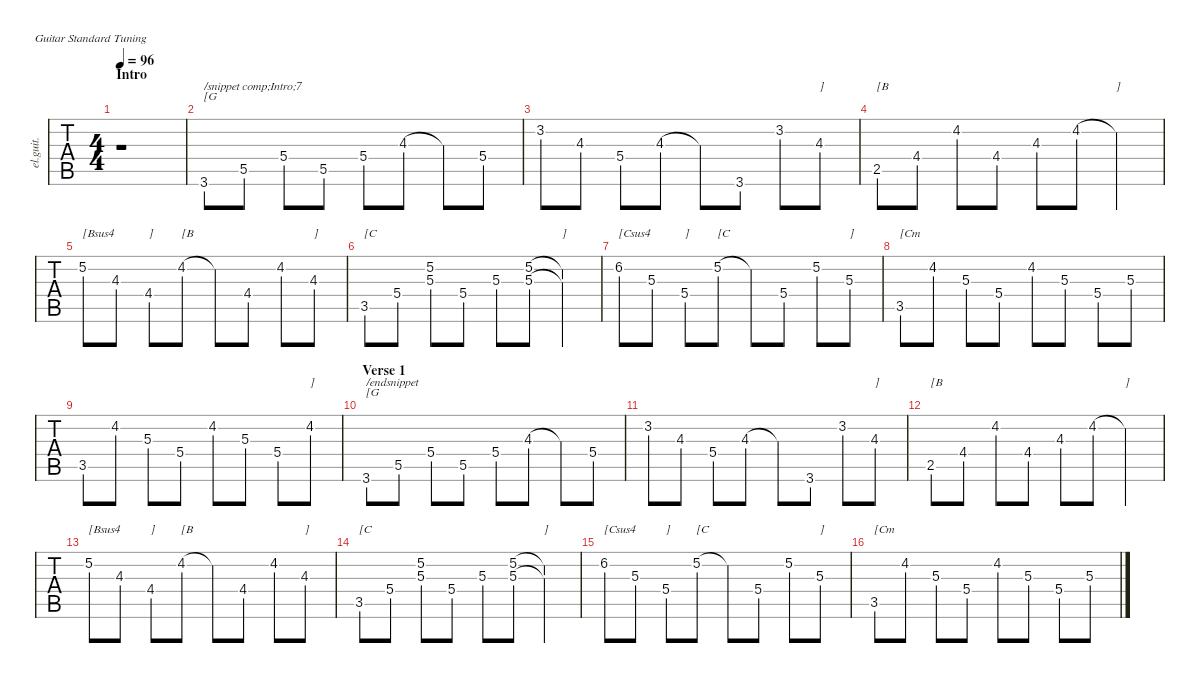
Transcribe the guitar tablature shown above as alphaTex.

\defaultSystemsLayout 4
\hideDynamics
\bracketExtendMode nobrackets
\track ("Guitar L7" "el.guit.") {instrument electricguitarclean}
\staff {tabs}
\tuning (E4 B3 G3 D3 A2 E2)
\ts (4 4)
\section ("" "Intro")
\tempo 96
\clef g2
\ks g
r.1{dy mf instrument electricguitarclean} |
3.6{lf 2 acc forcenatural}.8{txt "/snippet comp;Intro;7\n[G"} 5.5{lf 4 acc forcenatural}.8 5.4{lf 5 acc forcenatural}.8 5.5{lf 4 acc forcenatural}.8 5.4{lf 5 acc forcenatural}.8 4.3{lf 3 acc forcenatural}.8 4.3{t acc forcenatural}.8 5.4{lf 5 acc forcenatural}.8 |
3.2{lf 2 acc forcenatural}.8 4.3{lf 3 acc forcenatural}.8 5.4{lf 5 acc forcenatural}.8 4.3{lf 3 acc forcenatural}.8 4.3{t acc forcenatural}.8 3.6{lf 2 acc forcenatural}.8 3.2{lf 2 acc forcenatural}.8 4.3{lf 3 acc forcenatural}.8{txt "]"} |
2.5{lf 2 acc forcenatural}.8{txt "[B"} 4.4{lf 4 acc #}.8 4.2{lf 4 acc #}.8 4.4{lf 4 acc #}.8 4.3{lf 4 acc forcenatural}.8 4.2{lf 4 acc #}.8 4.2{t acc #}.4{txt "]"} |
5.2{lf 5 acc forcenatural}.8{txt "[Bsus4"} 4.3{lf 4 acc forcenatural}.8 4.4{lf 4 acc #}.8{txt "]"} 4.2{lf 4 acc #}.8{txt "[B"} 4.2{t acc #}.8 4.4{lf 4 acc #}.8 4.2{lf 4 acc #}.8 4.3{lf 4 acc forcenatural}.8{txt "]"} |
3.5{lf 2 acc forcenatural}.8{txt "[C"} 5.4{lf 4 acc forcenatural}.8 (5.3{lf 4 acc forcenatural} 5.2{lf 4 acc forcenatural}).8 5.4{lf 4 acc forcenatural}.8 5.3{lf 4 acc forcenatural}.8 (5.2{lf 4 acc forcenatural} 5.3{lf 4 acc forcenatural}).8 (5.3{t acc forcenatural} 5.2{t acc forcenatural}).4{txt "]"} |
6.2{lf 5 acc forcenatural}.8{txt "[Csus4"} 5.3{lf 4 acc forcenatural}.8 5.4{lf 4 acc forcenatural}.8{txt "]"} 5.2{lf 4 acc forcenatural}.8{txt "[C"} 5.2{t acc forcenatural}.8 5.4{lf 4 acc forcenatural}.8 5.2{lf 4 acc forcenatural}.8 5.3{lf 4 acc forcenatural}.8{txt "]"} |
3.5{lf 2 acc forcenatural}.8{txt "[Cm"} 4.2{lf 3 acc #}.8 5.3{lf 5 acc forcenatural}.8 5.4{lf 4 acc forcenatural}.8 4.2{lf 3 acc #}.8 5.3{lf 5 acc forcenatural}.8 5.4{lf 4 acc forcenatural}.8 5.3{lf 5 acc forcenatural}.8 |
3.5{lf 2 acc forcenatural}.8 4.2{lf 3 acc #}.8 5.3{lf 5 acc forcenatural}.8 5.4{lf 4 acc forcenatural}.8 4.2{lf 3 acc #}.8 5.3{lf 5 acc forcenatural}.8 5.4{lf 4 acc forcenatural}.8 4.2{lf 3 acc #}.8{txt "]"} |
\section ("" "Verse 1")
3.6{lf 2 acc forcenatural}.8{txt "/endsnippet\n[G"} 5.5{lf 4 acc forcenatural}.8 5.4{lf 5 acc forcenatural}.8 5.5{lf 4 acc forcenatural}.8 5.4{lf 5 acc forcenatural}.8 4.3{lf 3 acc forcenatural}.8 4.3{t acc forcenatural}.8 5.4{lf 5 acc forcenatural}.8 |
3.2{lf 2 acc forcenatural}.8 4.3{lf 3 acc forcenatural}.8 5.4{lf 5 acc forcenatural}.8 4.3{lf 3 acc forcenatural}.8 4.3{t acc forcenatural}.8 3.6{lf 2 acc forcenatural}.8 3.2{lf 2 acc forcenatural}.8 4.3{lf 3 acc forcenatural}.8{txt "]"} |
2.5{lf 2 acc forcenatural}.8{txt "[B"} 4.4{lf 4 acc #}.8 4.2{lf 4 acc #}.8 4.4{lf 4 acc #}.8 4.3{lf 4 acc forcenatural}.8 4.2{lf 4 acc #}.8 4.2{t acc #}.4{txt "]"} |
5.2{lf 5 acc forcenatural}.8{txt "[Bsus4"} 4.3{lf 4 acc forcenatural}.8 4.4{lf 4 acc #}.8{txt "]"} 4.2{lf 4 acc #}.8{txt "[B"} 4.2{t acc #}.8 4.4{lf 4 acc #}.8 4.2{lf 4 acc #}.8 4.3{lf 4 acc forcenatural}.8{txt "]"} |
3.5{lf 2 acc forcenatural}.8{txt "[C"} 5.4{lf 4 acc forcenatural}.8 (5.3{lf 4 acc forcenatural} 5.2{lf 4 acc forcenatural}).8 5.4{lf 4 acc forcenatural}.8 5.3{lf 4 acc forcenatural}.8 (5.2{lf 4 acc forcenatural} 5.3{lf 4 acc forcenatural}).8 (5.3{t acc forcenatural} 5.2{t acc forcenatural}).4{txt "]"} |
6.2{lf 5 acc forcenatural}.8{txt "[Csus4"} 5.3{lf 4 acc forcenatural}.8 5.4{lf 4 acc forcenatural}.8{txt "]"} 5.2{lf 4 acc forcenatural}.8{txt "[C"} 5.2{t acc forcenatural}.8 5.4{lf 4 acc forcenatural}.8 5.2{lf 4 acc forcenatural}.8 5.3{lf 4 acc forcenatural}.8{txt "]"} |
3.5{lf 2 acc forcenatural}.8{txt "[Cm"} 4.2{lf 3 acc #}.8 5.3{lf 5 acc forcenatural}.8 5.4{lf 4 acc forcenatural}.8 4.2{lf 3 acc #}.8 5.3{lf 5 acc forcenatural}.8 5.4{lf 4 acc forcenatural}.8 5.3{lf 5 acc forcenatural}.8
